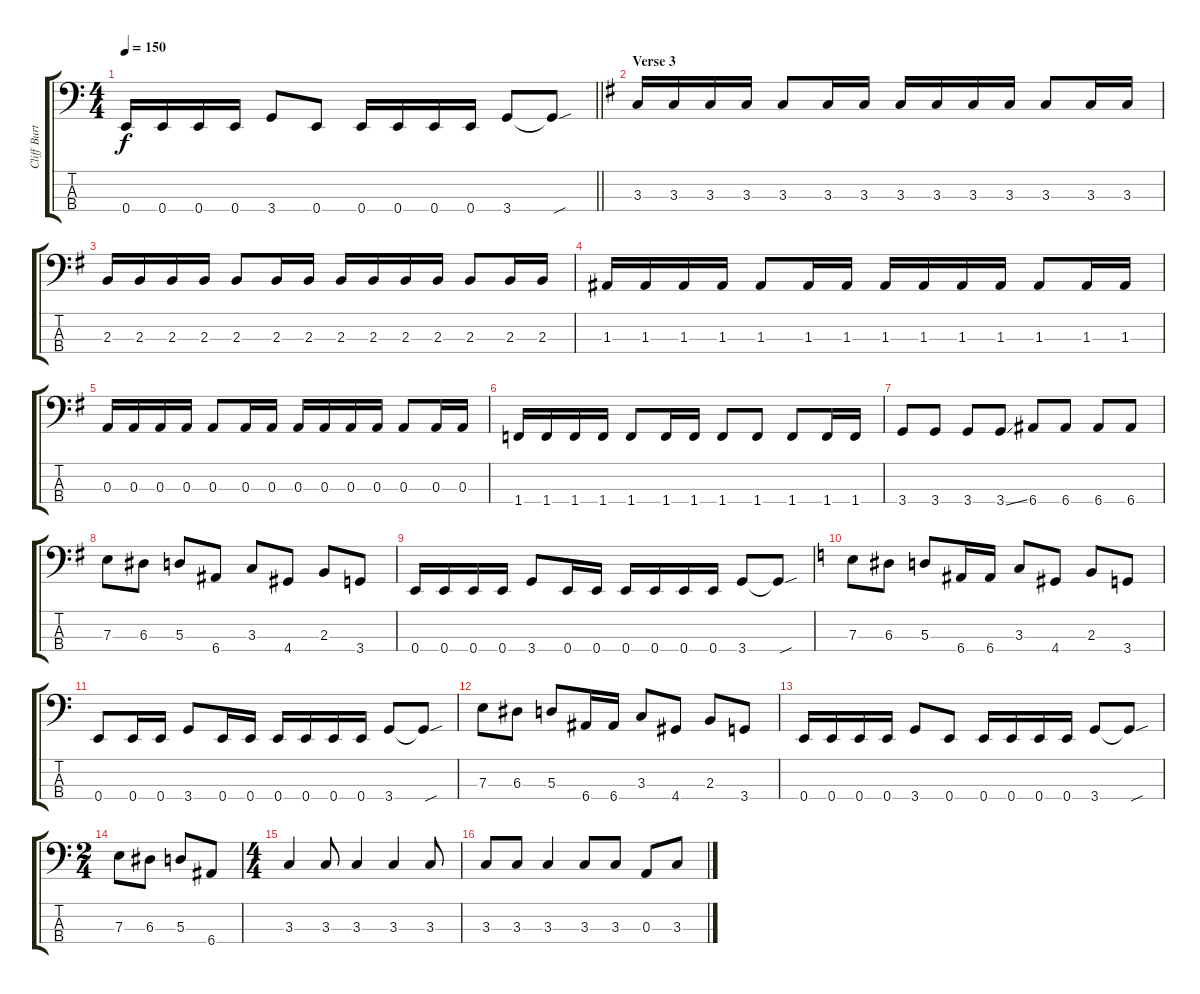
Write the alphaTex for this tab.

\track ("Cliff Burton" "Cliff Burt") {instrument electricbassfinger}
\staff {score tabs}
\tuning (G2 D2 A1 E1) {hide}
\ts (4 4)
\tempo 150
\clef f4
\barLineRight lightlight
\ks c
0.4.16{dy f} 0.4.16 0.4.16 0.4.16 3.4.8 0.4.8 0.4.16 0.4.16 0.4.16 0.4.16 3.4.8 3.4{sou t}.8 |
\section ("" "Verse 3")
\ks g
3.3.16 3.3.16 3.3.16 3.3.16 3.3.8 3.3.16 3.3.16 3.3.16 3.3.16 3.3.16 3.3.16 3.3.8 3.3.16 3.3.16 |
2.3.16 2.3.16 2.3.16 2.3.16 2.3.8 2.3.16 2.3.16 2.3.16 2.3.16 2.3.16 2.3.16 2.3.8 2.3.16 2.3.16 |
1.3.16 1.3.16 1.3.16 1.3.16 1.3.8 1.3.16 1.3.16 1.3.16 1.3.16 1.3.16 1.3.16 1.3.8 1.3.16 1.3.16 |
0.3.16 0.3.16 0.3.16 0.3.16 0.3.8 0.3.16 0.3.16 0.3.16 0.3.16 0.3.16 0.3.16 0.3.8 0.3.16 0.3.16 |
1.4.16 1.4.16 1.4.16 1.4.16 1.4.8 1.4.16 1.4.16 1.4.8 1.4.8 1.4.8 1.4.16 1.4.16 |
3.4.8 3.4.8 3.4.8 3.4{ss}.8 6.4.8 6.4.8 6.4.8 6.4.8 |
7.3.8 6.3.8 5.3.8 6.4.8 3.3.8 4.4.8 2.3.8 3.4.8 |
0.4.16 0.4.16 0.4.16 0.4.16 3.4.8 0.4.16 0.4.16 0.4.16 0.4.16 0.4.16 0.4.16 3.4.8 3.4{sou t}.8 |
\ks c
7.3.8 6.3.8 5.3.8 6.4.16 6.4.16 3.3.8 4.4.8 2.3.8 3.4.8 |
0.4.8 0.4.16 0.4.16 3.4.8 0.4.16 0.4.16 0.4.16 0.4.16 0.4.16 0.4.16 3.4.8 3.4{sou t}.8 |
7.3.8 6.3.8 5.3.8 6.4.16 6.4.16 3.3.8 4.4.8 2.3.8 3.4.8 |
0.4.16 0.4.16 0.4.16 0.4.16 3.4.8 0.4.8 0.4.16 0.4.16 0.4.16 0.4.16 3.4.8 3.4{sou t}.8 |
\ts (2 4)
7.3.8 6.3.8 5.3.8 6.4.8 |
\ts (4 4)
3.3.4 3.3.8 3.3.4 3.3.4 3.3.8 |
3.3.8 3.3.8 3.3.4 3.3.8 3.3.8 0.3.8 3.3.8
